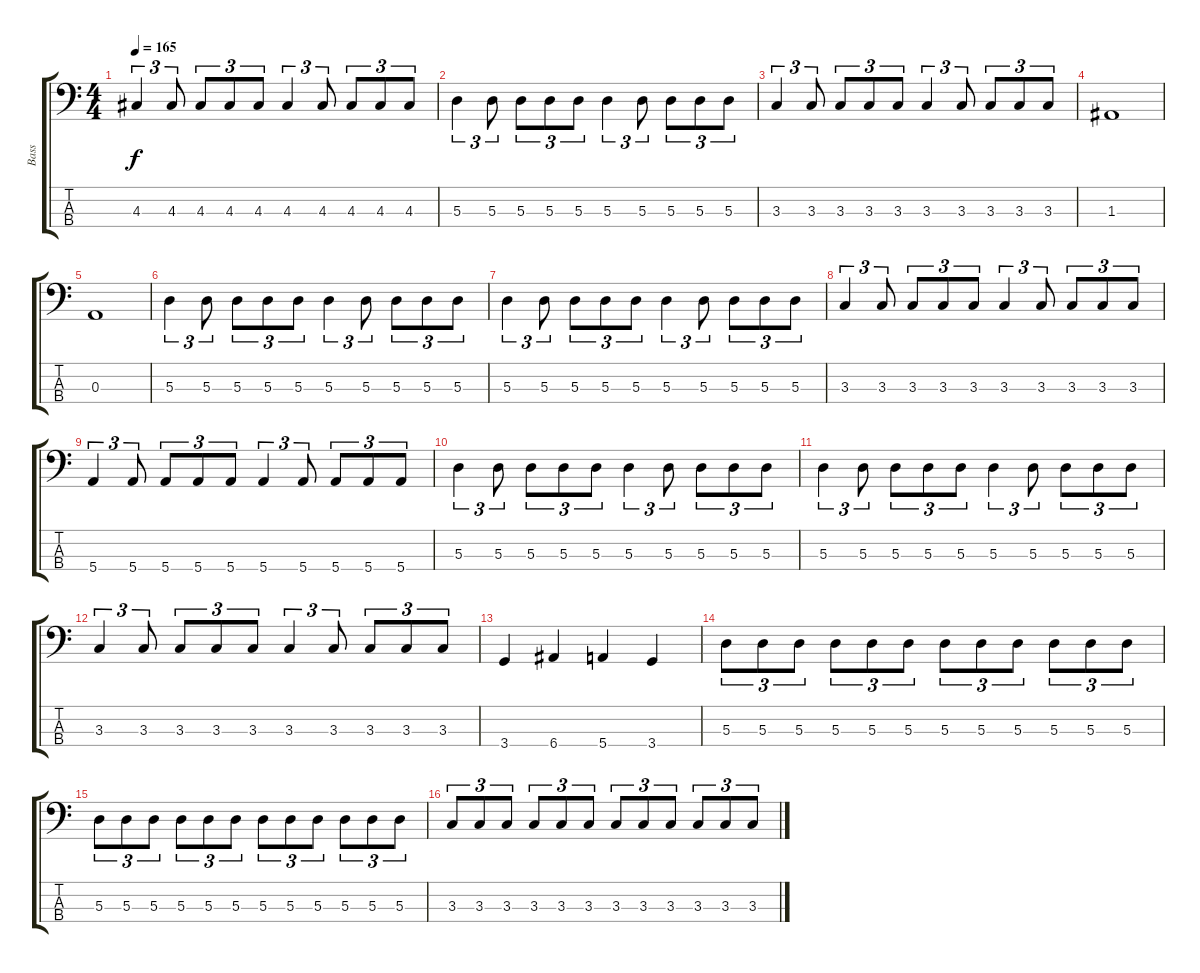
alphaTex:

\track ("Bass" "Bass") {instrument electricbassfinger}
\staff {score tabs}
\tuning (G2 D2 A1 E1) {hide}
\ts (4 4)
\tempo 165
\clef f4
\ks c
4.3.4{tu (3 2) dy f} 4.3.8{tu (3 2)} 4.3.8{tu (3 2)} 4.3.8{tu (3 2)} 4.3.8{tu (3 2)} 4.3.4{tu (3 2)} 4.3.8{tu (3 2)} 4.3.8{tu (3 2)} 4.3.8{tu (3 2)} 4.3.8{tu (3 2)} |
5.3.4{tu (3 2)} 5.3.8{tu (3 2)} 5.3.8{tu (3 2)} 5.3.8{tu (3 2)} 5.3.8{tu (3 2)} 5.3.4{tu (3 2)} 5.3.8{tu (3 2)} 5.3.8{tu (3 2)} 5.3.8{tu (3 2)} 5.3.8{tu (3 2)} |
3.3.4{tu (3 2)} 3.3.8{tu (3 2)} 3.3.8{tu (3 2)} 3.3.8{tu (3 2)} 3.3.8{tu (3 2)} 3.3.4{tu (3 2)} 3.3.8{tu (3 2)} 3.3.8{tu (3 2)} 3.3.8{tu (3 2)} 3.3.8{tu (3 2)} |
1.3.1 |
0.3.1 |
5.3.4{tu (3 2)} 5.3.8{tu (3 2)} 5.3.8{tu (3 2)} 5.3.8{tu (3 2)} 5.3.8{tu (3 2)} 5.3.4{tu (3 2)} 5.3.8{tu (3 2)} 5.3.8{tu (3 2)} 5.3.8{tu (3 2)} 5.3.8{tu (3 2)} |
5.3.4{tu (3 2)} 5.3.8{tu (3 2)} 5.3.8{tu (3 2)} 5.3.8{tu (3 2)} 5.3.8{tu (3 2)} 5.3.4{tu (3 2)} 5.3.8{tu (3 2)} 5.3.8{tu (3 2)} 5.3.8{tu (3 2)} 5.3.8{tu (3 2)} |
3.3.4{tu (3 2)} 3.3.8{tu (3 2)} 3.3.8{tu (3 2)} 3.3.8{tu (3 2)} 3.3.8{tu (3 2)} 3.3.4{tu (3 2)} 3.3.8{tu (3 2)} 3.3.8{tu (3 2)} 3.3.8{tu (3 2)} 3.3.8{tu (3 2)} |
5.4.4{tu (3 2)} 5.4.8{tu (3 2)} 5.4.8{tu (3 2)} 5.4.8{tu (3 2)} 5.4.8{tu (3 2)} 5.4.4{tu (3 2)} 5.4.8{tu (3 2)} 5.4.8{tu (3 2)} 5.4.8{tu (3 2)} 5.4.8{tu (3 2)} |
5.3.4{tu (3 2)} 5.3.8{tu (3 2)} 5.3.8{tu (3 2)} 5.3.8{tu (3 2)} 5.3.8{tu (3 2)} 5.3.4{tu (3 2)} 5.3.8{tu (3 2)} 5.3.8{tu (3 2)} 5.3.8{tu (3 2)} 5.3.8{tu (3 2)} |
5.3.4{tu (3 2)} 5.3.8{tu (3 2)} 5.3.8{tu (3 2)} 5.3.8{tu (3 2)} 5.3.8{tu (3 2)} 5.3.4{tu (3 2)} 5.3.8{tu (3 2)} 5.3.8{tu (3 2)} 5.3.8{tu (3 2)} 5.3.8{tu (3 2)} |
3.3.4{tu (3 2)} 3.3.8{tu (3 2)} 3.3.8{tu (3 2)} 3.3.8{tu (3 2)} 3.3.8{tu (3 2)} 3.3.4{tu (3 2)} 3.3.8{tu (3 2)} 3.3.8{tu (3 2)} 3.3.8{tu (3 2)} 3.3.8{tu (3 2)} |
3.4.4 6.4.4 5.4.4 3.4.4 |
5.3.8{tu (3 2)} 5.3.8{tu (3 2)} 5.3.8{tu (3 2)} 5.3.8{tu (3 2)} 5.3.8{tu (3 2)} 5.3.8{tu (3 2)} 5.3.8{tu (3 2)} 5.3.8{tu (3 2)} 5.3.8{tu (3 2)} 5.3.8{tu (3 2)} 5.3.8{tu (3 2)} 5.3.8{tu (3 2)} |
5.3.8{tu (3 2)} 5.3.8{tu (3 2)} 5.3.8{tu (3 2)} 5.3.8{tu (3 2)} 5.3.8{tu (3 2)} 5.3.8{tu (3 2)} 5.3.8{tu (3 2)} 5.3.8{tu (3 2)} 5.3.8{tu (3 2)} 5.3.8{tu (3 2)} 5.3.8{tu (3 2)} 5.3.8{tu (3 2)} |
3.3.8{tu (3 2)} 3.3.8{tu (3 2)} 3.3.8{tu (3 2)} 3.3.8{tu (3 2)} 3.3.8{tu (3 2)} 3.3.8{tu (3 2)} 3.3.8{tu (3 2)} 3.3.8{tu (3 2)} 3.3.8{tu (3 2)} 3.3.8{tu (3 2)} 3.3.8{tu (3 2)} 3.3.8{tu (3 2)}
